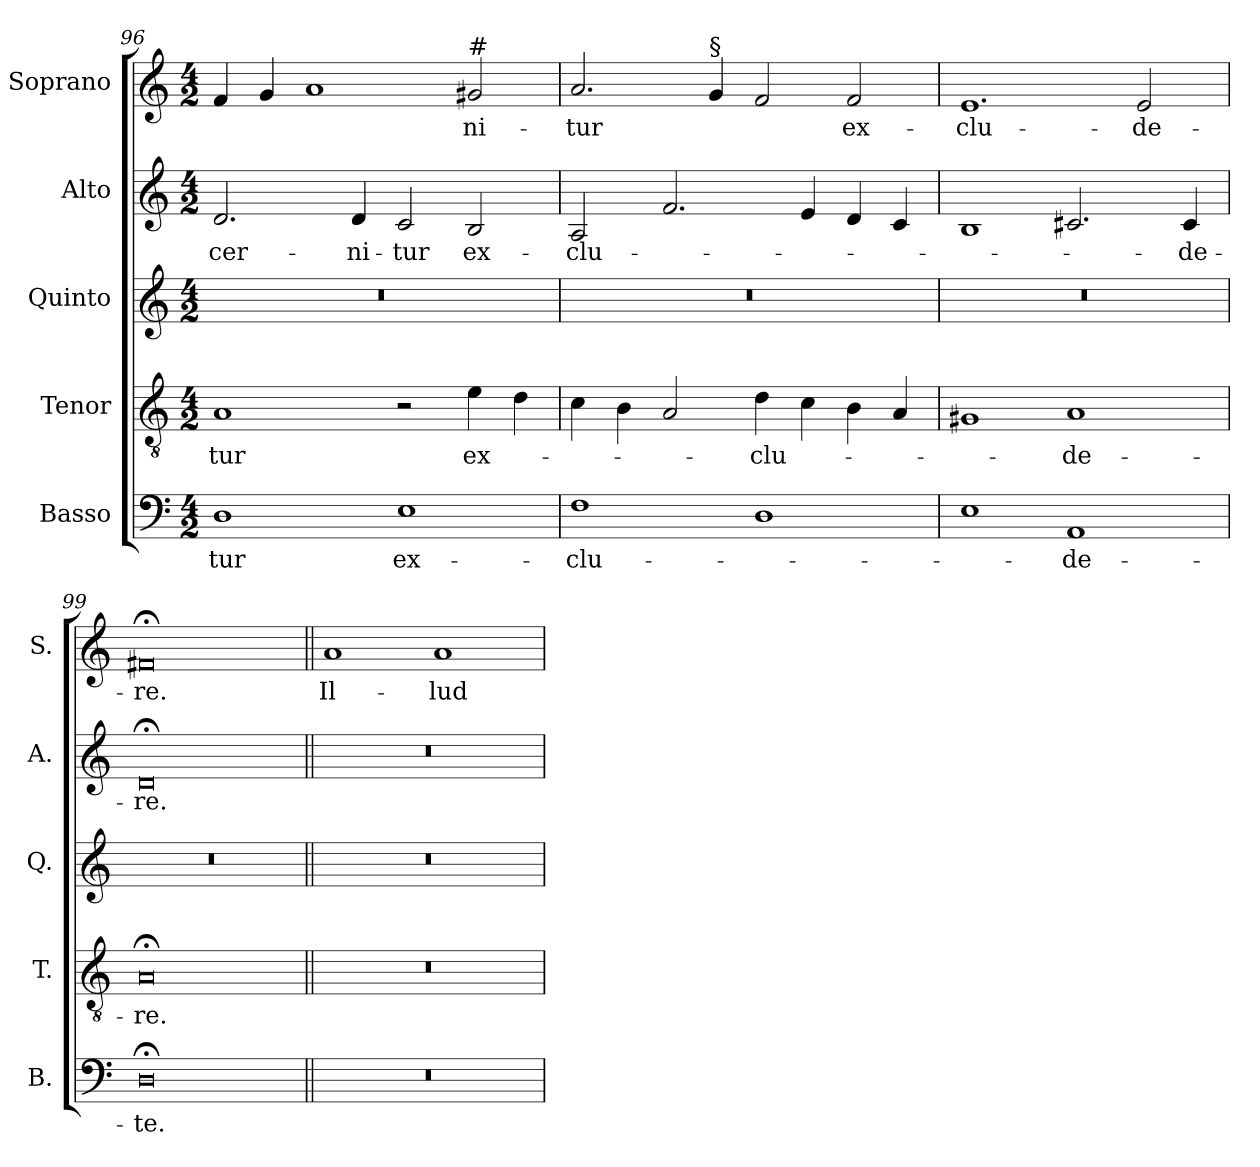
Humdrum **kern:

**kern	**text	**kern	**text	**kern	**kern	**text	**kern	**text
*part5	*part5	*part4	*part4	*part3	*part2	*part2	*part1	*part1
*staff5	*staff5	*staff4	*staff4	*staff3	*staff2	*staff2	*staff1	*staff1
*I"Basso	*	*I"Tenor	*	*I"Quinto	*I"Alto	*	*I"Soprano	*
*I'B.	*	*I'T.	*	*I'Q.	*I'A.	*	*I'S.	*
*clefF4	*	*clefGv2	*	*clefG2	*clefG2	*	*clefG2	*
*	*	*ITrd7c12	*	*	*	*	*	*
*k[]	*	*k[]	*	*k[]	*k[]	*	*k[]	*
*C:	*	*C:	*	*C:	*C:	*	*C:	*
*M4/2	*	*M4/2	*	*M4/2	*M4/2	*	*M4/2	*
=96	=96	=96	=96	=96	=96	=96	=96	=96
!	!LO:LY:b:color=#000000	!	!	!	!	!	!	!
!	!	!	!LO:LY:b:color=#000000	!LO:N:vis=1	!	!	!	!
!	!	!	!	!	!	!LO:LY:b:color=#000000	!	!
1Di	-tur	1AAi	-tur	0r	2.di/	cer-	4fi/	.
.	.	.	.	.	.	.	4gi/	.
.	.	.	.	.	.	.	1ai	.
!	!	!	!	!	!	!LO:LY:b:color=#000000	!	!
.	.	.	.	.	4di/	-ni-	.	.
!	!LO:LY:b:color=#000000	!	!	!	!	!	!	!
!	!	!	!	!	!	!LO:LY:b:color=#000000	!	!
1Ei	ex-	2r	.	.	2ci/	-tur	.	.
!	!	!	!LO:LY:b:color=#000000	!	!	!	!	!
!	!	!	!	!	!	!LO:LY:b:color=#000000	!	!
!	!	!	!	!	!	!	!LO:TX:a:t=#	!
!	!	!	!	!	!	!	!	!LO:LY:b:color=#000000
.	.	4Ei\	ex-	.	2Bi/	ex-	2g#i/	-ni-
.	.	4Di\	.	.	.	.	.	.
=97	=97	=97	=97	=97	=97	=97	=97	=97
!	!LO:LY:b:color=#000000	!	!	!LO:N:vis=1	!	!	!	!
!	!	!	!	!	!	!LO:LY:b:color=#000000	!	!
!	!	!	!	!	!	!	!	!LO:LY:b:color=#000000
1Fi	-clu-	4Ci\	.	0r	2Ai/	-clu-	2.ai/	-tur
.	.	4BBi\	.	.	.	.	.	.
.	.	2AAi/	.	.	2.fi/	.	.	.
!	!	!	!	!	!	!	!LO:TX:a:t=§	!
.	.	.	.	.	.	.	4gi/	.
!	!	!	!LO:LY:b:color=#000000	!	!	!	!	!
1Di	.	4Di\	-clu-	.	.	.	2fi/	.
.	.	4Ci\	.	.	4ei/	.	.	.
!	!	!	!	!	!	!	!	!LO:LY:b:color=#000000
.	.	4BBi\	.	.	4di/	.	2fi/	ex-
.	.	4AAi/	.	.	4ci/	.	.	.
=98	=98	=98	=98	=98	=98	=98	=98	=98
!	!	!	!	!LO:N:vis=1	!	!	!	!
!	!	!	!	!	!	!	!	!LO:LY:b:color=#000000
1Ei	.	1GG#Xi	.	0r	1Bi	.	1.ei	-clu-
!	!LO:LY:b:color=#000000	!	!	!	!	!	!	!
!	!	!	!LO:LY:b:color=#000000	!	!	!	!	!
1AAi	-de-	1AAi	-de-	.	2.c#Xi/	.	.	.
!	!	!	!	!	!	!	!	!LO:LY:b:color=#000000
.	.	.	.	.	.	.	2ei/	-de-
!	!	!	!	!	!	!LO:LY:b:color=#000000	!	!
.	.	.	.	.	4c#i/	-de-	.	.
=99	=99	=99	=99	=99	=99	=99	=99	=99
!	!LO:LY:b:color=#000000	!	!	!	!	!	!	!
!	!	!	!LO:LY:b:color=#000000	!LO:N:vis=1	!	!	!	!
!	!	!	!	!	!	!LO:LY:b:color=#000000	!	!
!	!	!	!	!	!	!	!	!LO:LY:b:color=#000000
0D;i	-te.	0AA;i	-re.	0r	0d;i	-re.	0f#X;i	-re.
!!LO:PB:g=z
=100||	=100||	=100||	=100||	=100||	=100||	=100||	=100||	=100||
!LO:N:vis=1	!	!LO:N:vis=1	!	!LO:N:vis=1	!LO:N:vis=1	!	!	!
!	!	!	!	!	!	!	!	!LO:LY:b:color=#000000
0r	.	0r	.	0r	0r	.	1ai	Il-
!	!	!	!	!	!	!	!	!LO:LY:b:color=#000000
.	.	.	.	.	.	.	1ai	-lud
=	=	=	=	=	=	=	=	=
*-	*-	*-	*-	*-	*-	*-	*-	*-
